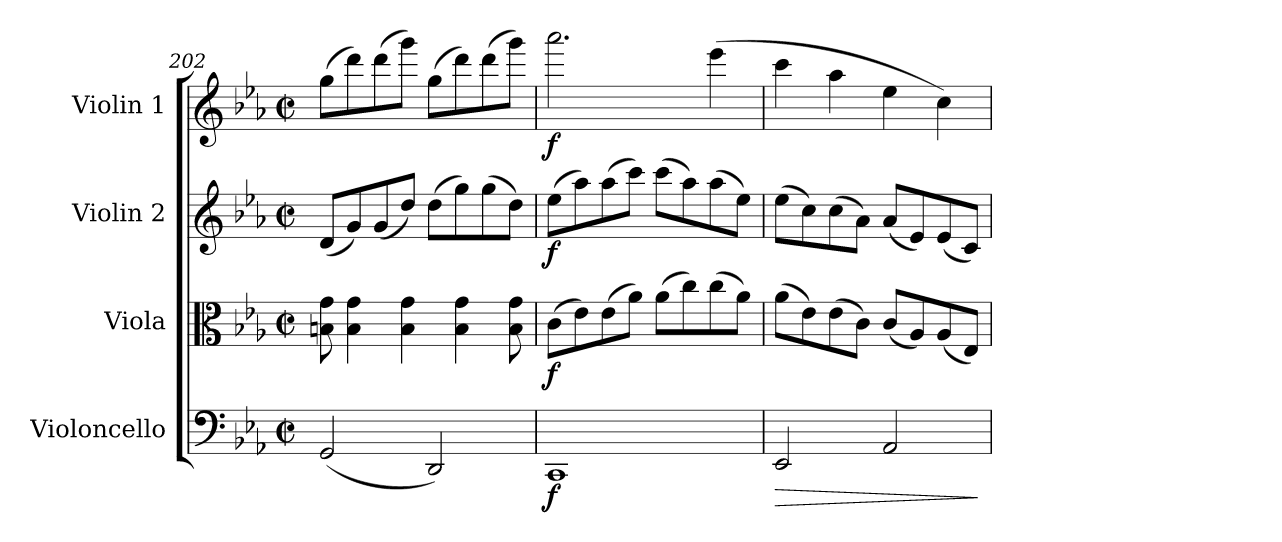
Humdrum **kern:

**kern	**dynam	**kern	**dynam	**kern	**dynam	**kern	**dynam
*part4	*part4	*part3	*part3	*part2	*part2	*part1	*part1
*staff4	*staff4	*staff3	*staff3	*staff2	*staff2	*staff1	*staff1
*I"Violoncello	*	*I"Viola	*	*I"Violin 2	*	*I"Violin 1	*
*I'Vc	*	*I'Vla	*	*I'Vln	*	*I'Vln	*
*clefF4	*	*clefC3	*	*clefG2	*	*clefG2	*
*k[b-e-a-]	*	*k[b-e-a-]	*	*k[b-e-a-]	*	*k[b-e-a-]	*
*M2/2	*	*M2/2	*	*M2/2	*	*M2/2	*
*met(c|)	*	*met(c|)	*	*met(c|)	*	*met(c|)	*
=202	=202	=202	=202	=202	=202	=202	=202
(2GG/	.	8Bn\ 8g\	.	(8d/L	.	(8gg\L	.
.	.	4B\ 4g\	.	8g/)	.	8ddd\)	.
.	.	.	.	(8g/	.	(8ddd\	.
.	.	4B\ 4g\	.	8dd/J)	.	8ggg\J)	.
2DD/)	.	.	.	(8dd\L	.	(8gg\L	.
.	.	4B\ 4g\	.	8gg\)	.	8ddd\)	.
.	.	.	.	(8gg\	.	(8ddd\	.
.	.	8B\ 8g\	.	8dd\J)	.	8ggg\J)	.
!!LO:PB:g=z
=203	=203	=203	=203	=203	=203	=203	=203
!	!LO:DY:b	!	!LO:DY:b	!	!LO:DY:b	!	!LO:DY:b
1CC	f	(8c\L	f	(8ee-\L	f	2.aaa-\	f
.	.	8e-\)	.	8aa-\)	.	.	.
.	.	(8e-\	.	(8aa-\	.	.	.
.	.	8a-\J)	.	8ccc\J)	.	.	.
.	.	(8a-\L	.	(8ccc\L	.	.	.
.	.	8cc\)	.	8aa-\)	.	.	.
.	.	(8cc\	.	(8aa-\	.	(4eee-\	.
.	.	8a-\J)	.	8ee-\J)	.	.	.
!!LO:LB:g=z
=204	=204	=204	=204	=204	=204	=204	=204
!	!LO:HP:b	!	!	!	!	!	!
2EE-/	>	(8a-\L	.	(8ee-\L	.	4ccc\	.
.	.	8e-\)	.	8cc\)	.	.	.
.	.	(8e-\	.	(8cc\	.	4aa-\	.
.	.	8c\J)	.	8a-\J)	.	.	.
2AA-/	.	(8c/L	.	(8a-/L	.	4ee-\	.
.	.	8A-/)	.	8e-/)	.	.	.
.	.	(8A-/	.	(8e-/	.	4cc\)	.
.	.	8E-/J)	.	8c/J)	.	.	.
.	]	.	.	.	.	.	.
=	=	=	=	=	=	=	=
*-	*-	*-	*-	*-	*-	*-	*-
